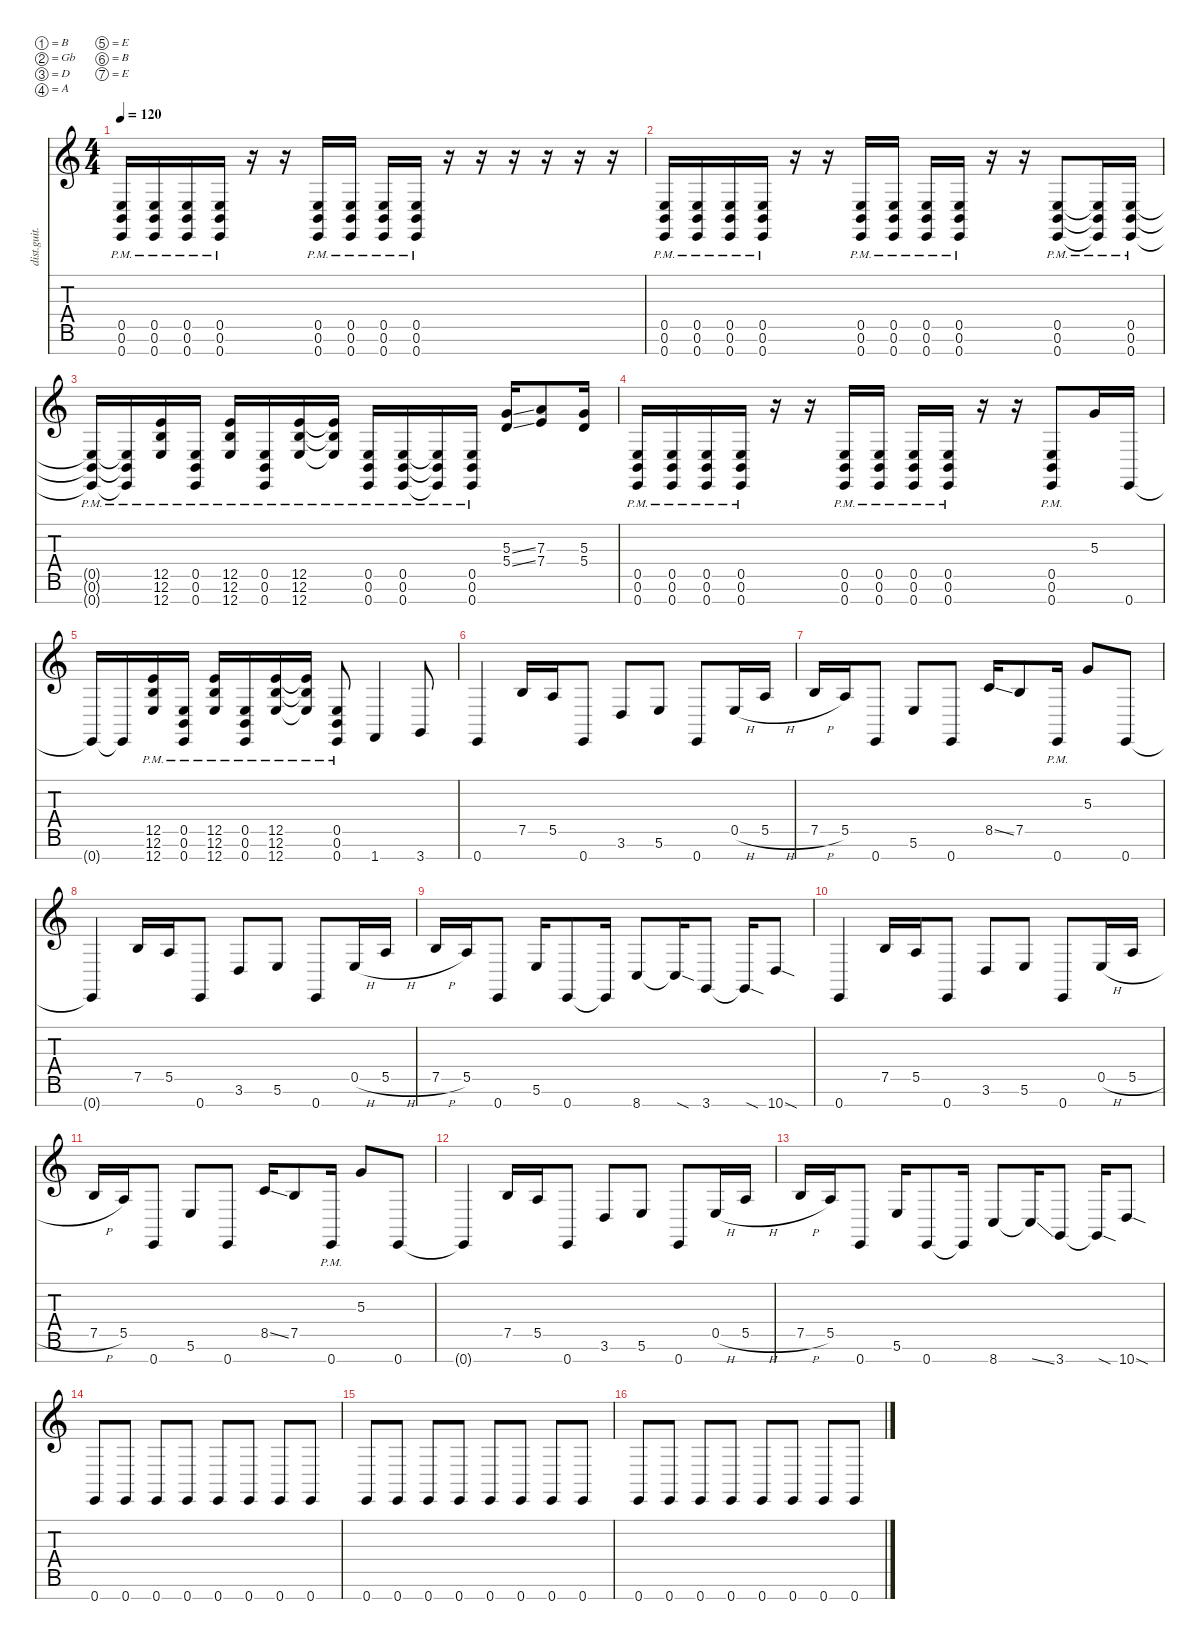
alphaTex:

\defaultSystemsLayout 4
\hideDynamics
\bracketExtendMode nobrackets
\otherSystemsTrackNameOrientation horizontal
\track ("Distortion Guitar" "dist.guit.") {instrument distortionguitar}
\staff {score tabs}
\tuning (B3 Gb3 D3 A2 E2 B1 E1)
\ts (4 4)
\tempo 120
\clef g2
\ks c
(0.7{pm} 0.6{pm} 0.5{pm}).16{dy mf beam Up} (0.7{pm} 0.5{pm} 0.6{pm}).16{beam Up} (0.7{pm} 0.6{pm} 0.5{pm}).16{beam Up} (0.7{pm} 0.5{pm} 0.6{pm}).16{beam Up} r.16{beam Up} r.16{beam Up} (0.7{pm} 0.6{pm} 0.5{pm}).16{beam Up} (0.7{pm} 0.6{pm} 0.5{pm}).16{beam Up} (0.7{pm} 0.6{pm} 0.5{pm}).16{beam Up} (0.7{pm} 0.6{pm} 0.5{pm}).16{beam Up} r.16{beam Up} r.16{beam Up} r.16{beam Up} r.16{beam Up} r.16{beam Up} r.16{beam Up} |
(0.7{pm} 0.6{pm} 0.5{pm}).16{beam Up} (0.7{pm} 0.6{pm} 0.5{pm}).16{beam Up} (0.7{pm} 0.6{pm} 0.5{pm}).16{beam Up} (0.7{pm} 0.6{pm} 0.5{pm}).16{beam Up} r.16{beam Up} r.16{beam Up} (0.7{pm} 0.5{pm} 0.6{pm}).16{beam Up} (0.7{pm} 0.5{pm} 0.6{pm}).16{beam Up} (0.7{pm} 0.6{pm} 0.5{pm}).16{beam Up} (0.7{pm} 0.6{pm} 0.5{pm}).16{beam Up} r.16{beam Up} r.16{beam Up} (0.7{pm} 0.5{pm} 0.6{pm}).8{beam Up} (0.7{pm t} 0.5{pm t} 0.6{pm t}).16{beam Up} (0.7{pm} 0.6{pm} 0.5{pm}).16{beam Up} |
(0.7{pm t} 0.6{pm t} 0.5{pm t}).16{beam Up} (0.7{pm t} 0.6{pm t} 0.5{pm t}).16{beam Up} (12.7{pm} 12.6{pm} 12.5{pm}).16{beam Up} (0.7{pm} 0.6{pm} 0.5{pm}).16{beam Up} (12.7{pm} 12.6{pm} 12.5{pm}).16{beam Up} (0.7{pm} 0.6{pm} 0.5{pm}).16{beam Up} (12.6{pm} 12.7{pm} 12.5{pm}).16{beam Up} (12.6{pm t} 12.7{pm t} 12.5{pm t}).16{beam Up} (0.7{pm} 0.5{pm} 0.6{pm}).16{beam Up} (0.7{pm} 0.6{pm} 0.5{pm}).16{beam Up} (0.7{pm t} 0.6{pm t} 0.5{pm t}).16{beam Up} (0.7{pm} 0.6{pm} 0.5{pm}).16{beam Up} (5.4{ss} 5.3{ss}).16{beam Up} (7.3 7.4).8{beam Up} (5.3 5.4).16{beam Up} |
(0.7{pm} 0.6{pm} 0.5{pm}).16{beam Up} (0.7{pm} 0.6{pm} 0.5{pm}).16{beam Up} (0.7{pm} 0.6{pm} 0.5{pm}).16{beam Up} (0.7{pm} 0.6{pm} 0.5{pm}).16{beam Up} r.16{beam Up} r.16{beam Up} (0.7{pm} 0.5{pm} 0.6{pm}).16{beam Up} (0.7{pm} 0.5{pm} 0.6{pm}).16{beam Up} (0.7{pm} 0.6{pm} 0.5{pm}).16{beam Up} (0.7{pm} 0.6{pm} 0.5{pm}).16{beam Up} r.16{beam Up} r.16{beam Up} (0.7{pm} 0.5{pm} 0.6{pm}).8{beam Up} 5.3.16{beam Up} 0.7.16{beam Up} |
0.7{t}.16{beam Up} 0.7{t}.16{beam Up} (12.7{pm} 12.6{pm} 12.5{pm}).16{beam Up} (0.7{pm} 0.6{pm} 0.5{pm}).16{beam Up} (12.7{pm} 12.6{pm} 12.5{pm}).16{beam Up} (0.7{pm} 0.6{pm} 0.5{pm}).16{beam Up} (12.6{pm} 12.7{pm} 12.5{pm}).16{beam Up} (12.6{pm t} 12.7{pm t} 12.5{pm t}).16{beam Up} (0.7{pm} 0.5{pm} 0.6{pm}).8{beam Up} 1.7.4{beam Up} 3.7.8{beam Up} |
0.7.4{beam Up} 7.5.16{beam Up} 5.5.16{beam Up} 0.7.8{beam Up} 3.6.8{beam Up} 5.6.8{beam Up} 0.7.8{beam Up} 0.5{h}.16{beam Up} 5.5{h}.16{beam Up} |
7.5{h}.16{beam Up} 5.5.16{beam Up} 0.7.8{beam Up} 5.6.8{beam Up} 0.7.8{beam Up} 8.5{ss}.16{beam Up} 7.5.8{beam Up} 0.7{pm}.16{beam Up} 5.3.8{beam Up} 0.7.8{beam Up} |
0.7{t}.4{beam Up} 7.5.16{beam Up} 5.5.16{beam Up} 0.7.8{beam Up} 3.6.8{beam Up} 5.6.8{beam Up} 0.7.8{beam Up} 0.5{h}.16{beam Up} 5.5{h}.16{beam Up} |
7.5{h}.16{beam Up} 5.5.16{beam Up} 0.7.8{beam Up} 5.6.16{beam Up} 0.7.8{beam Up} 0.7{t}.16{beam Up} 8.7.8{beam Up} 8.7{sod t}.16{beam Up} 3.7.8{beam Up} 3.7{sod t}.16{beam Up} 10.7{sod}.8{beam Up} |
0.7.4{beam Up} 7.5.16{beam Up} 5.5.16{beam Up} 0.7.8{beam Up} 3.6.8{beam Up} 5.6.8{beam Up} 0.7.8{beam Up} 0.5{h}.16{beam Up} 5.5{h}.16{beam Up} |
7.5{h}.16{beam Up} 5.5.16{beam Up} 0.7.8{beam Up} 5.6.8{beam Up} 0.7.8{beam Up} 8.5{ss}.16{beam Up} 7.5.8{beam Up} 0.7{pm}.16{beam Up} 5.3.8{beam Up} 0.7.8{beam Up} |
0.7{t}.4{beam Up} 7.5.16{beam Up} 5.5.16{beam Up} 0.7.8{beam Up} 3.6.8{beam Up} 5.6.8{beam Up} 0.7.8{beam Up} 0.5{h}.16{beam Up} 5.5{h}.16{beam Up} |
7.5{h}.16{beam Up} 5.5.16{beam Up} 0.7.8{beam Up} 5.6.16{beam Up} 0.7.8{beam Up} 0.7{t}.16{beam Up} 8.7.8{beam Up} 8.7{ss t}.16{beam Up} 3.7.8{beam Up} 3.7{sod t}.16{beam Up} 10.7{sod}.8{beam Up} |
0.7.8{beam Up} 0.7.8{beam Up} 0.7.8{beam Up} 0.7.8{beam Up} 0.7.8{beam Up} 0.7.8{beam Up} 0.7.8{beam Up} 0.7.8{beam Up} |
0.7.8{beam Up} 0.7.8{beam Up} 0.7.8{beam Up} 0.7.8{beam Up} 0.7.8{beam Up} 0.7.8{beam Up} 0.7.8{beam Up} 0.7.8{beam Up} |
0.7.8{beam Up} 0.7.8{beam Up} 0.7.8{beam Up} 0.7.8{beam Up} 0.7.8{beam Up} 0.7.8{beam Up} 0.7.8{beam Up} 0.7.8{beam Up}
